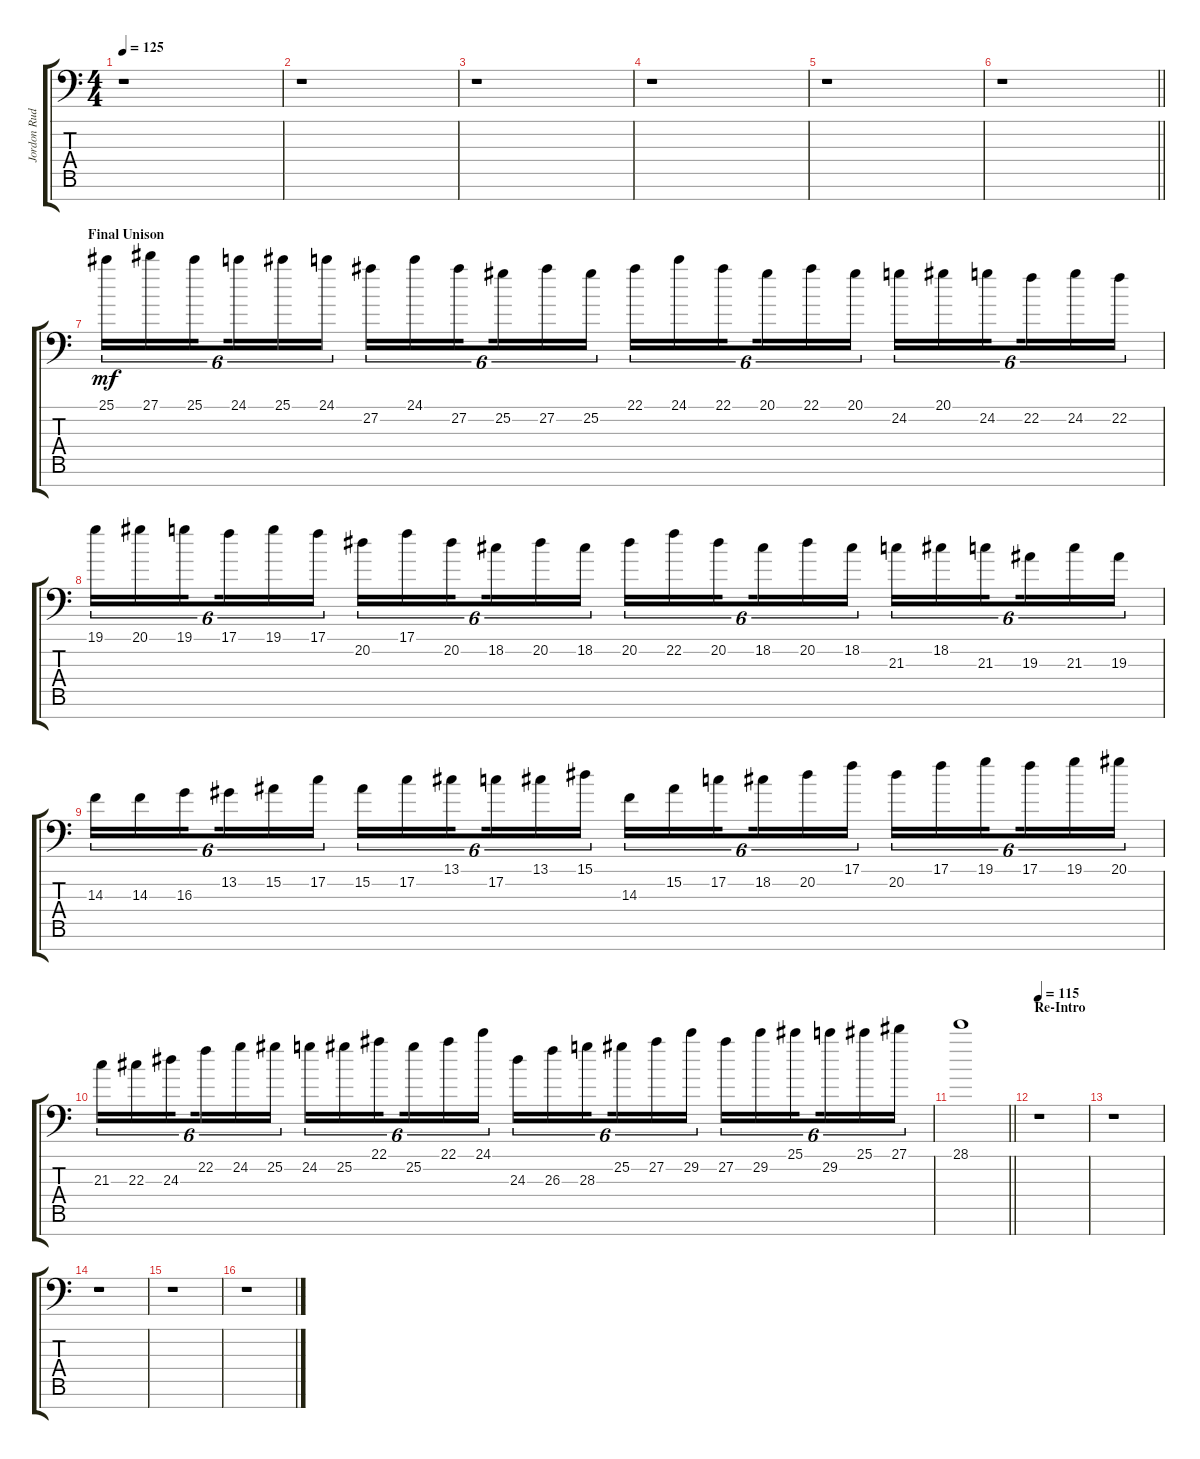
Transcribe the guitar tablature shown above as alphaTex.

\track ("Jordon Rudess" "Jordon Rud") {instrument synthstrings1}
\staff {score tabs}
\tuning (C4 G3 Eb3 Bb2 F2 C2 G1) {hide}
\ts (4 4)
\tempo 125
\clef f4
\ks c
r.1{dy f} |
r.1 |
r.1 |
r.1 |
r.1 |
\barLineRight lightlight
r.1 |
\section ("" "Final Unison")
25.1.16{tu (6 4) dy mf volume 13 balance 12} 27.1.16{tu (6 4)} 25.1.16{tu (6 4) beam splitsecondary} 24.1.16{tu (6 4)} 25.1.16{tu (6 4)} 24.1.16{tu (6 4)} 27.2.16{tu (6 4)} 24.1.16{tu (6 4)} 27.2.16{tu (6 4) beam splitsecondary} 25.2.16{tu (6 4)} 27.2.16{tu (6 4)} 25.2.16{tu (6 4)} 22.1.16{tu (6 4)} 24.1.16{tu (6 4)} 22.1.16{tu (6 4) beam splitsecondary} 20.1.16{tu (6 4)} 22.1.16{tu (6 4)} 20.1.16{tu (6 4)} 24.2.16{tu (6 4)} 20.1.16{tu (6 4)} 24.2.16{tu (6 4) beam splitsecondary} 22.2.16{tu (6 4)} 24.2.16{tu (6 4)} 22.2.16{tu (6 4)} |
19.1.16{tu (6 4)} 20.1.16{tu (6 4)} 19.1.16{tu (6 4) beam splitsecondary} 17.1.16{tu (6 4)} 19.1.16{tu (6 4)} 17.1.16{tu (6 4)} 20.2.16{tu (6 4)} 17.1.16{tu (6 4)} 20.2.16{tu (6 4) beam splitsecondary} 18.2.16{tu (6 4)} 20.2.16{tu (6 4)} 18.2.16{tu (6 4)} 20.2.16{tu (6 4)} 22.2.16{tu (6 4)} 20.2.16{tu (6 4) beam splitsecondary} 18.2.16{tu (6 4)} 20.2.16{tu (6 4)} 18.2.16{tu (6 4)} 21.3.16{tu (6 4)} 18.2.16{tu (6 4)} 21.3.16{tu (6 4) beam splitsecondary} 19.3.16{tu (6 4)} 21.3.16{tu (6 4)} 19.3.16{tu (6 4)} |
14.3.16{tu (6 4)} 14.3.16{tu (6 4)} 16.3.16{tu (6 4) beam splitsecondary} 13.2.16{tu (6 4)} 15.2.16{tu (6 4)} 17.2.16{tu (6 4)} 15.2.16{tu (6 4)} 17.2.16{tu (6 4)} 13.1.16{tu (6 4) beam splitsecondary} 17.2.16{tu (6 4)} 13.1.16{tu (6 4)} 15.1.16{tu (6 4)} 14.3.16{tu (6 4)} 15.2.16{tu (6 4)} 17.2.16{tu (6 4) beam splitsecondary} 18.2.16{tu (6 4)} 20.2.16{tu (6 4)} 17.1.16{tu (6 4)} 20.2.16{tu (6 4)} 17.1.16{tu (6 4)} 19.1.16{tu (6 4) beam splitsecondary} 17.1.16{tu (6 4)} 19.1.16{tu (6 4)} 20.1.16{tu (6 4)} |
21.3.16{tu (6 4)} 22.3.16{tu (6 4)} 24.3.16{tu (6 4) beam splitsecondary} 22.2.16{tu (6 4)} 24.2.16{tu (6 4)} 25.2.16{tu (6 4)} 24.2.16{tu (6 4)} 25.2.16{tu (6 4)} 22.1.16{tu (6 4) beam splitsecondary} 25.2.16{tu (6 4)} 22.1.16{tu (6 4)} 24.1.16{tu (6 4)} 24.3.16{tu (6 4)} 26.3.16{tu (6 4)} 28.3.16{tu (6 4) beam splitsecondary} 25.2.16{tu (6 4)} 27.2.16{tu (6 4)} 29.2.16{tu (6 4)} 27.2.16{tu (6 4)} 29.2.16{tu (6 4)} 25.1.16{tu (6 4) beam splitsecondary} 29.2.16{tu (6 4)} 25.1.16{tu (6 4)} 27.1.16{tu (6 4)} |
\barLineRight lightlight
28.1.1 |
\section ("" "Re-Intro")
\tempo 115
r.1 |
r.1 |
r.1 |
r.1 |
r.1
